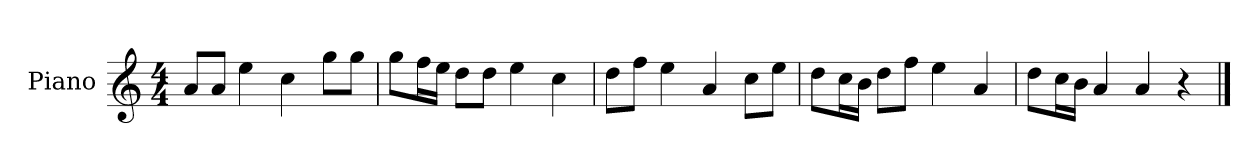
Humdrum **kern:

**kern
*part1
*staff1
*I"Piano
*I'P-no
*clefG2
*k[]
*M4/4
*MM90
=1
8a/L
8a/J
4ee\
4cc\
8gg\L
8gg\J
=2
8gg\L
16ff\L
16ee\JJ
8dd\L
8dd\J
4ee\
4cc\
=3
8dd\L
8ff\J
4ee\
4a/
8cc\L
8ee\J
=4
8dd\L
16cc\L
16b\JJ
8dd\L
8ff\J
4ee\
4a/
=5
8dd\L
16cc\L
16b\JJ
4a/
4a/
4r
==
*-
